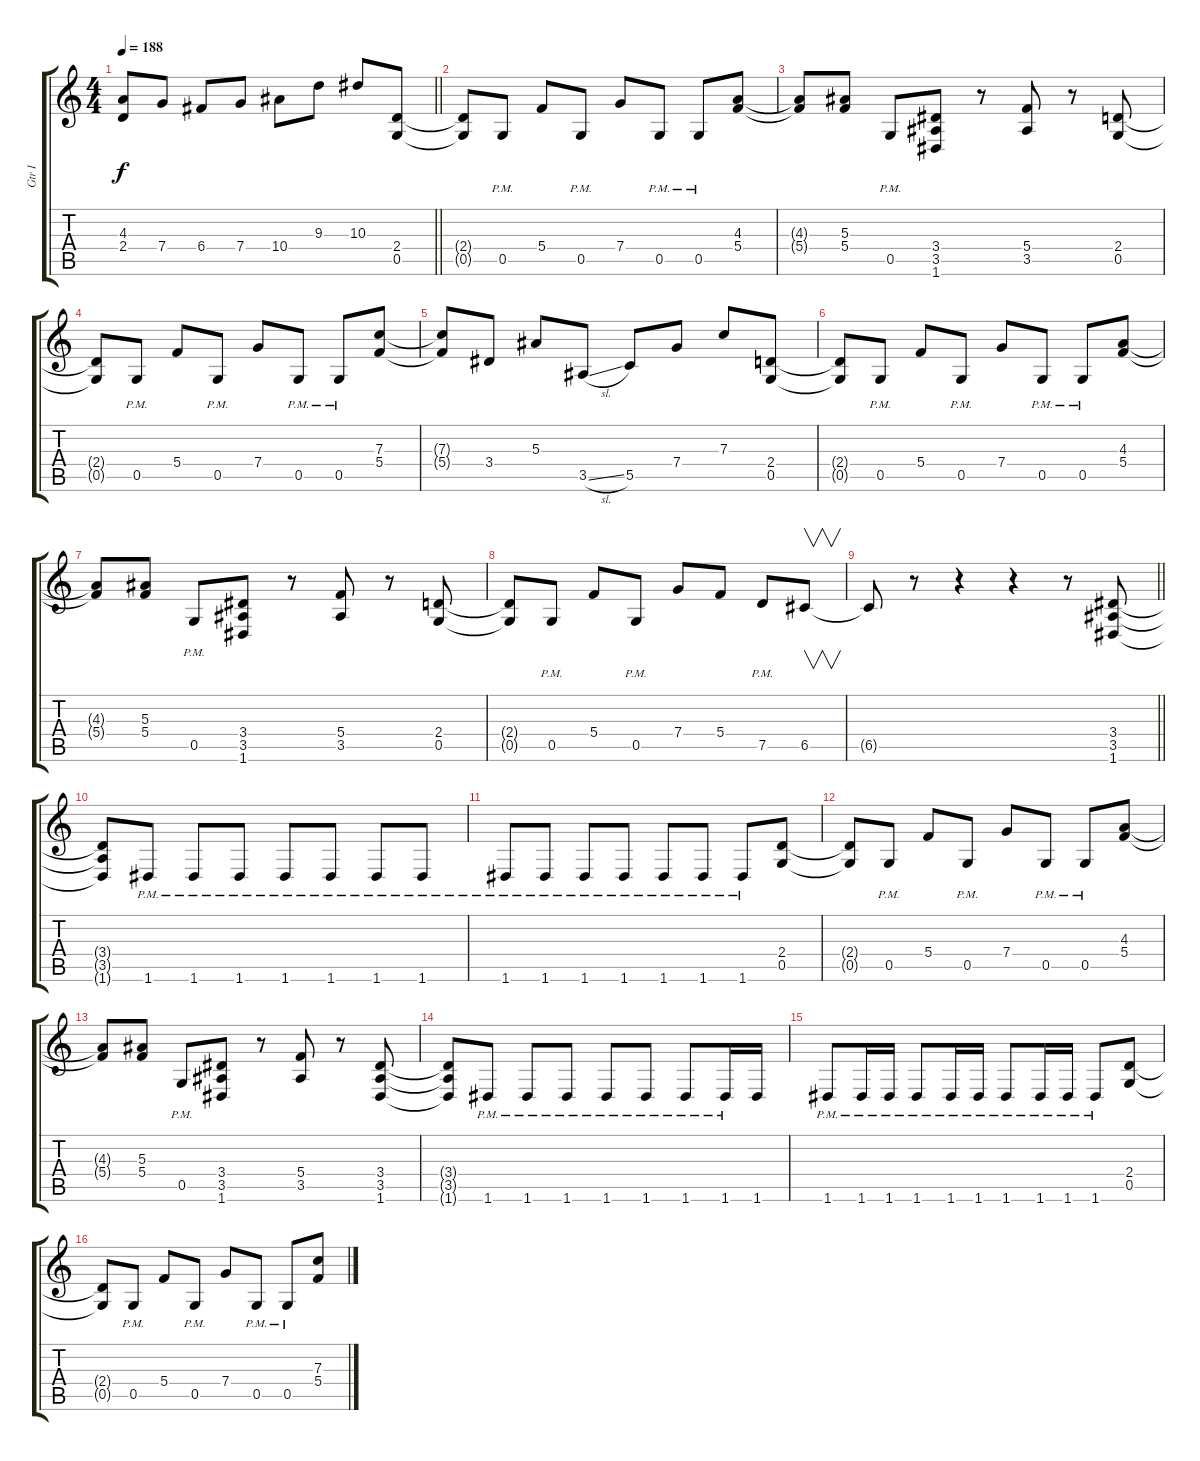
\track ("Gtr I" "Gtr I") {instrument distortionguitar}
\staff {score tabs}
\tuning (D4 A3 F3 C3 G2 D2) {hide}
\ts (4 4)
\tempo 188
\clef g2
\barLineRight lightlight
\ks c
(4.3{t} 2.4{t}).8{dy f} 7.4.8 6.4.8 7.4.8 10.4.8 9.3.8 10.3.8 (2.4 0.5).8 |
(2.4{t} 0.5{t}).8 0.5{pm}.8 5.4.8 0.5{pm}.8 7.4.8 0.5{pm}.8 0.5{pm}.8 (4.3 5.4).8 |
(4.3{t} 5.4{t}).8 (5.3 5.4).8 0.5{pm}.8 (3.4 3.5 1.6).8 r.8 (5.4 3.5).8 r.8 (2.4 0.5).8 |
(2.4{t} 0.5{t}).8 0.5{pm}.8 5.4.8 0.5{pm}.8 7.4.8 0.5{pm}.8 0.5{pm}.8 (7.3 5.4).8 |
(7.3{t} 5.4{t}).8 3.4.8 5.3.8 3.5{sl}.8 5.5.8 7.4.8 7.3.8 (2.4 0.5).8 |
(2.4{t} 0.5{t}).8 0.5{pm}.8 5.4.8 0.5{pm}.8 7.4.8 0.5{pm}.8 0.5{pm}.8 (4.3 5.4).8 |
(4.3{t} 5.4{t}).8 (5.3 5.4).8 0.5{pm}.8 (3.4 3.5 1.6).8 r.8 (5.4 3.5).8 r.8 (2.4 0.5).8 |
(2.4{t} 0.5{t}).8 0.5{pm}.8 5.4.8 0.5{pm}.8 7.4.8 5.4.8 7.5{pm}.8 6.5.8{v} |
\barLineRight lightlight
6.5{t}.8 r.8 r.4 r.4 r.8 (3.4 3.5 1.6).8 |
(3.4{t} 3.5{t} 1.6{t}).8 1.6{pm}.8 1.6{pm}.8 1.6{pm}.8 1.6{pm}.8 1.6{pm}.8 1.6{pm}.8 1.6{pm}.8 |
1.6{pm}.8 1.6{pm}.8 1.6{pm}.8 1.6{pm}.8 1.6{pm}.8 1.6{pm}.8 1.6{pm}.8 (2.4 0.5).8 |
(2.4{t} 0.5{t}).8 0.5{pm}.8 5.4.8 0.5{pm}.8 7.4.8 0.5{pm}.8 0.5{pm}.8 (4.3 5.4).8 |
(4.3{t} 5.4{t}).8 (5.3 5.4).8 0.5{pm}.8 (3.4 3.5 1.6).8 r.8 (5.4 3.5).8 r.8 (3.4 3.5 1.6).8 |
(3.4{t} 3.5{t} 1.6{t}).8 1.6{pm}.8 1.6{pm}.8 1.6{pm}.8 1.6{pm}.8 1.6{pm}.8 1.6{pm}.8 1.6{pm}.16 1.6.16 |
1.6{pm}.8 1.6{pm}.16 1.6{pm}.16 1.6{pm}.8 1.6{pm}.16 1.6{pm}.16 1.6{pm}.8 1.6{pm}.16 1.6{pm}.16 1.6{pm}.8 (2.4 0.5).8 |
(2.4{t} 0.5{t}).8 0.5{pm}.8 5.4.8 0.5{pm}.8 7.4.8 0.5{pm}.8 0.5{pm}.8 (7.3 5.4).8
